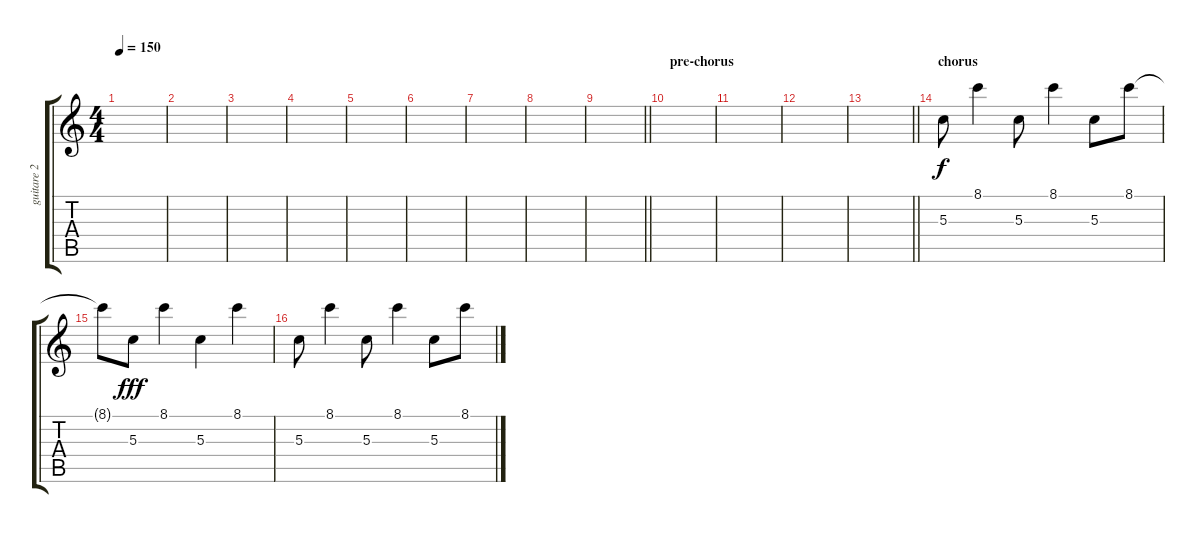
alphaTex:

\track ("guitare 2" "guitare 2") {instrument overdrivenguitar}
\staff {score tabs}
\tuning (E4 B3 G3 D3 A2 E2) {hide}
\ts (4 4)
\tempo 150
\clef g2
\ks c
|
|
|
|
|
|
|
|
\barLineRight lightlight
|
\section ("" "pre-chorus")
|
|
|
\barLineRight lightlight
|
\section ("" "chorus")
5.3.8 8.1.4 5.3.8 8.1.4 5.3.8 8.1.8 |
8.1{t}.8{dy f} 5.3.8{dy fff} 8.1.4 5.3.4 8.1.4 |
5.3.8 8.1.4 5.3.8 8.1.4 5.3.8 8.1.8
